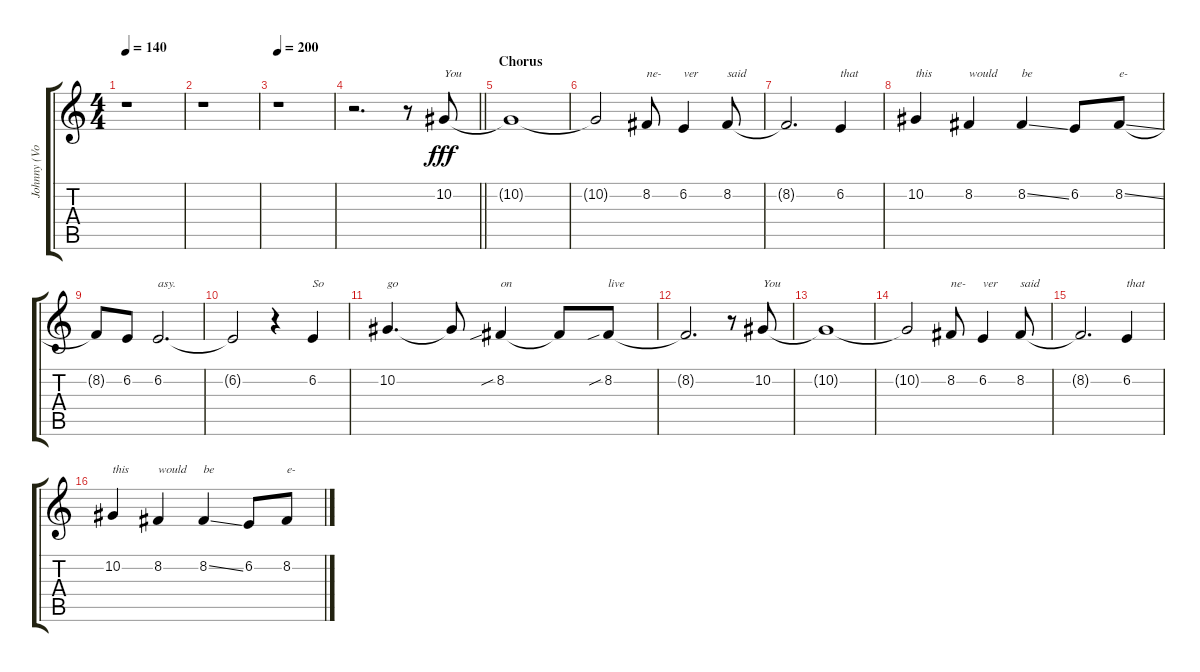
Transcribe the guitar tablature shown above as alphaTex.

\track ("Johnny (Vox)" "Johnny (Vo") {instrument lead2sawtooth}
\staff {score tabs}
\tuning (Eb4 Bb3 Gb3 Db3 Ab2 Db2) {hide}
\ts (4 4)
\tempo 140
\clef g2
\ks c
r.1{dy fff} |
r.1 |
\tempo 190
\tempo 200
r.1 |
\barLineRight lightlight
r.2{d} r.8 10.2.8{txt "You"} |
\section ("" "Chorus")
10.2{t}.1 |
10.2{t}.2 8.2.8{txt "ne-"} 6.2.4{txt "ver"} 8.2.8{txt "said"} |
8.2{t}.2{d} 6.2.4{txt "that"} |
10.2.4{txt "this"} 8.2.4{txt "would"} 8.2{ss}.4{txt "be"} 6.2.8 8.2{ss}.8{txt "e-"} |
8.2{t}.8 6.2.8 6.2.2{d txt "asy."} |
6.2{t}.2 r.4 6.2.4{txt "So"} |
10.2.4{d txt "go"} 10.2{t}.8 8.2{sib}.4{txt "on"} 8.2{t}.8 8.2{sib}.8{txt "live"} |
8.2{t}.2{d} r.8 10.2.8{txt "You"} |
10.2{t}.1 |
10.2{t}.2 8.2.8{txt "ne-"} 6.2.4{txt "ver"} 8.2.8{txt "said"} |
8.2{t}.2{d} 6.2.4{txt "that"} |
10.2.4{txt "this"} 8.2.4{txt "would"} 8.2{ss}.4{txt "be"} 6.2.8 8.2{ss}.8{txt "e-"}
